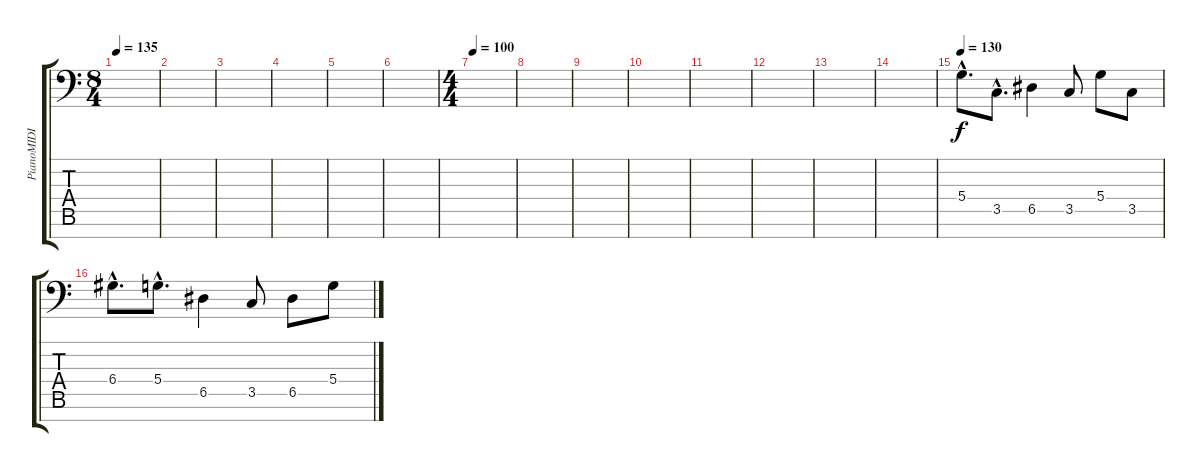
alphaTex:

\track ("PianoMIDI" "PianoMIDI") {instrument acousticgrandpiano}
\staff {score tabs}
\tuning (E4 B3 G3 D3 A2 E2 C-1) {hide}
\ts (8 4)
\tempo 135
\clef f4
\ks c
|
|
|
|
|
|
\ts (4 4)
\tempo 100
|
|
|
|
|
|
|
|
\tempo 130
5.4{hac}.8{d} 3.5{hac}.8{d} 6.5.4 3.5.8 5.4.8 3.5.8 |
6.4{hac}.8{d} 5.4{hac}.8{d} 6.5.4 3.5.8 6.5.8 5.4.8
